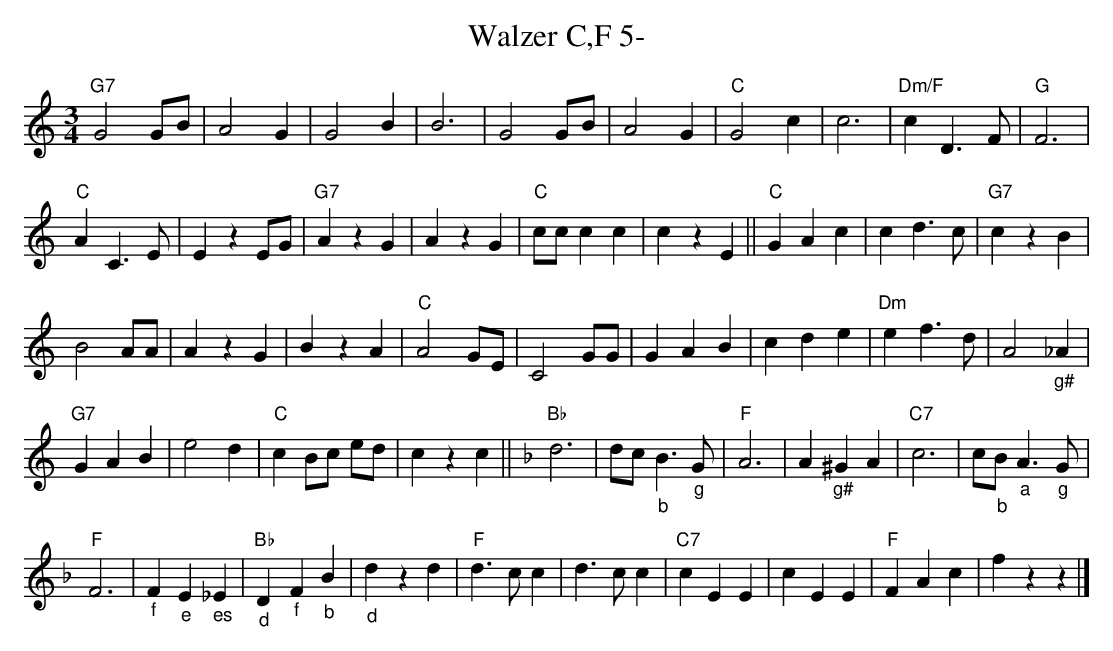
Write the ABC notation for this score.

X:1
T:Walzer C,F 5-
M:3/4
L:1/4
K:Cmaj
"G7"G2 G/2B/2 | A2 G | G2 B | B3 | G2 G/2B/2 | A2 G | "C"G2 c | c3 | "Dm/F"c D>F | "G"F3 |
"C"A C>E | E z E/2G/2 | "G7"A z G | A z G | "C"c/2c/2 c c | c z E || "C"GAc | c d>c | "G7"c z B |
B2 A/2A/2 | A z G | B z A | "C"A2 G/2E/2 | C2 G/2G/2 | GAB | cde | "Dm"e f>d | A2 "_g#"_A |
"G7"GAB | e2 d | "C"c B/2c/2 e/2d/2 | c z c || [K:Fmaj] "Bb"d3 | d/2c/2 "_b"B>"_g"G | "F"A3 | A "_g#"^G A | "C7"c3 | c/2"_b"B/2 "_a"A>"_g"G |
"F"F3 | "_f"F "_e"E "_es"_E | "Bb""_d"D"_f"F"_b"B | "_d"d z d | "F"d>c c | d>c c | "C7"cEE | cEE | "F"FAc | f zz |]
